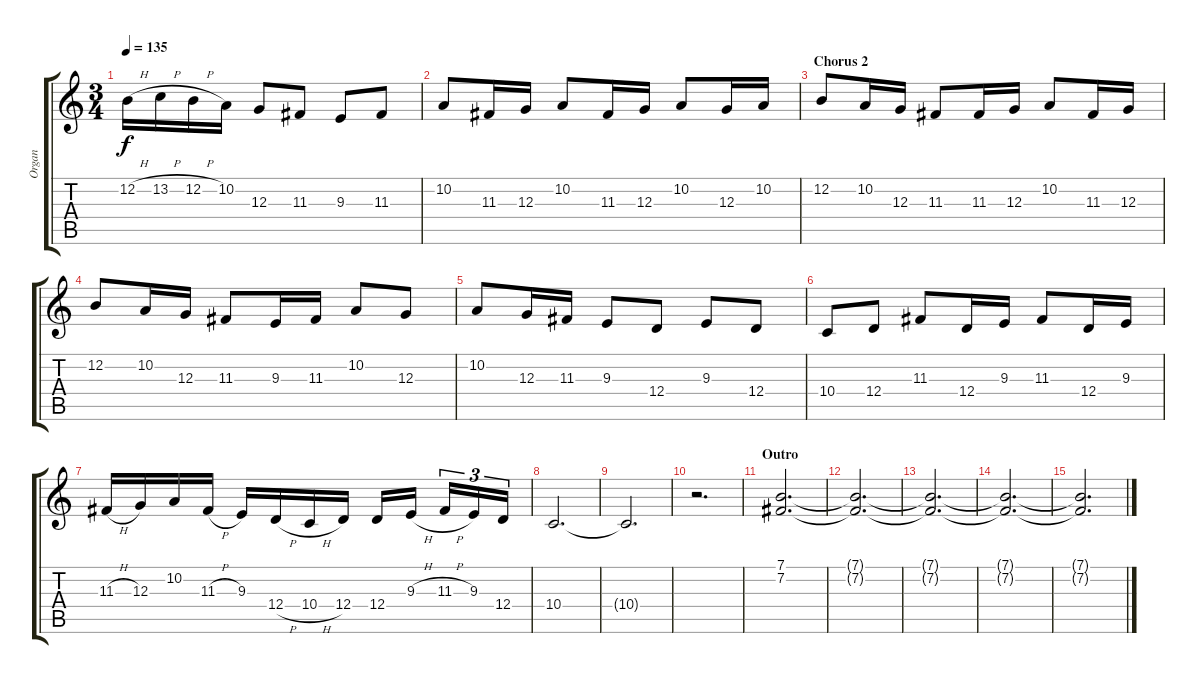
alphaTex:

\track ("Organ" "Organ") {instrument churchorgan}
\staff {score tabs}
\tuning (E4 B3 G3 D3 A2 E2) {hide}
\ts (3 4)
\tempo 135
\clef g2
\ks c
12.2{h}.16{dy f} 13.2{h}.16 12.2{h}.16 10.2.16 12.3.8 11.3.8 9.3.8 11.3.8 |
10.2.8 11.3.16 12.3.16 10.2.8 11.3.16 12.3.16 10.2.8 12.3.16 10.2.16 |
\section ("" "Chorus 2")
12.2.8 10.2.16 12.3.16 11.3.8 11.3.16 12.3.16 10.2.8 11.3.16 12.3.16 |
12.2.8 10.2.16 12.3.16 11.3.8 9.3.16 11.3.16 10.2.8 12.3.8 |
10.2.8 12.3.16 11.3.16 9.3.8 12.4.8 9.3.8 12.4.8 |
10.4.8 12.4.8 11.3.8 12.4.16 9.3.16 11.3.8 12.4.16 9.3.16 |
11.3{h}.16 12.3.16 10.2.16 11.3{h}.16 9.3.16 12.4{h}.16 10.4{h}.16 12.4.16 12.4.16 9.3{h}.16 11.3{h}.16{tu (3 2)} 9.3.16{tu (3 2)} 12.4.16{tu (3 2)} |
10.4.2{d} |
10.4{t}.2{d} |
r.2{d} |
\section ("" "Outro")
(7.1 7.2).2{d volume 16} |
(7.1{t} 7.2{t}).2{d} |
(7.1{t} 7.2{t}).2{d} |
(7.1{t} 7.2{t}).2{d} |
(7.1{t} 7.2{t}).2{d}
